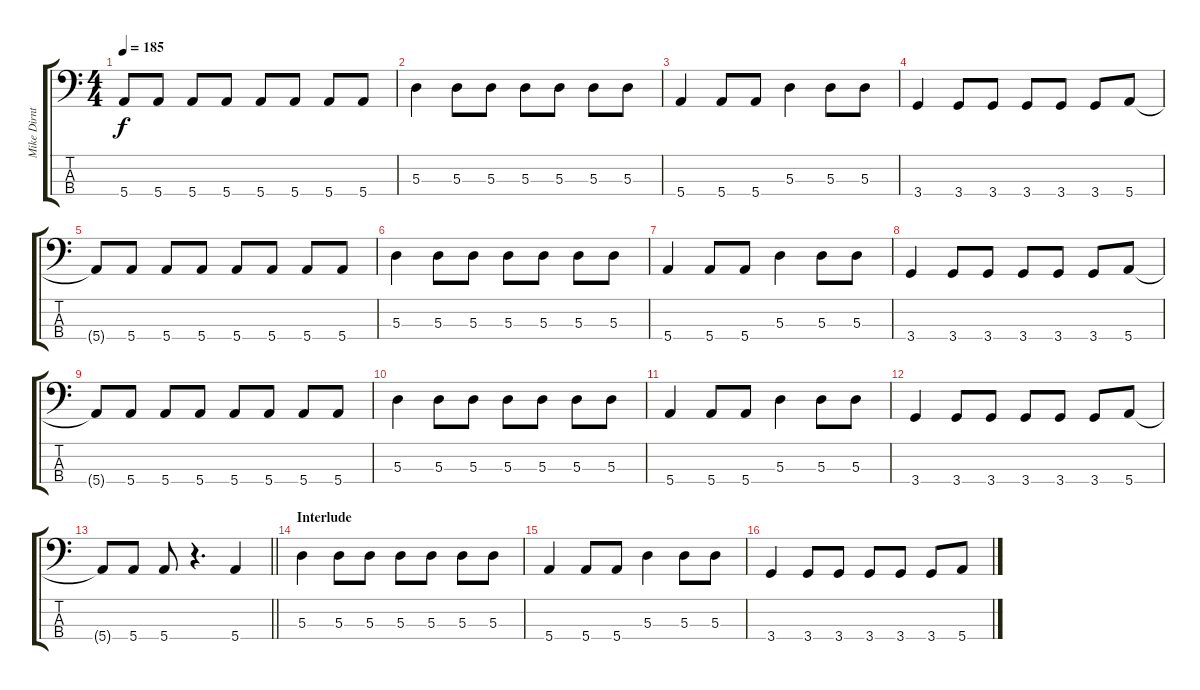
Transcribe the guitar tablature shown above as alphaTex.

\track ("Mike Dirnt - Bass" "Mike Dirnt") {instrument electricbasspick}
\staff {score tabs}
\tuning (G2 D2 A1 E1) {hide}
\ts (4 4)
\tempo 185
\clef f4
\ks c
5.4{t}.8{dy f} 5.4.8 5.4.8 5.4.8 5.4.8 5.4.8 5.4.8 5.4.8 |
5.3.4 5.3.8 5.3.8 5.3.8 5.3.8 5.3.8 5.3.8 |
5.4.4 5.4.8 5.4.8 5.3.4 5.3.8 5.3.8 |
3.4.4 3.4.8 3.4.8 3.4.8 3.4.8 3.4.8 5.4.8 |
5.4{t}.8 5.4.8 5.4.8 5.4.8 5.4.8 5.4.8 5.4.8 5.4.8 |
5.3.4 5.3.8 5.3.8 5.3.8 5.3.8 5.3.8 5.3.8 |
5.4.4 5.4.8 5.4.8 5.3.4 5.3.8 5.3.8 |
3.4.4 3.4.8 3.4.8 3.4.8 3.4.8 3.4.8 5.4.8 |
5.4{t}.8 5.4.8 5.4.8 5.4.8 5.4.8 5.4.8 5.4.8 5.4.8 |
5.3.4 5.3.8 5.3.8 5.3.8 5.3.8 5.3.8 5.3.8 |
5.4.4 5.4.8 5.4.8 5.3.4 5.3.8 5.3.8 |
3.4.4 3.4.8 3.4.8 3.4.8 3.4.8 3.4.8 5.4.8 |
\barLineRight lightlight
5.4{t}.8 5.4.8 5.4.8 r.4{d} 5.4.4 |
\section ("" "Interlude")
5.3.4 5.3.8 5.3.8 5.3.8 5.3.8 5.3.8 5.3.8 |
5.4.4 5.4.8 5.4.8 5.3.4 5.3.8 5.3.8 |
3.4.4 3.4.8 3.4.8 3.4.8 3.4.8 3.4.8 5.4.8
